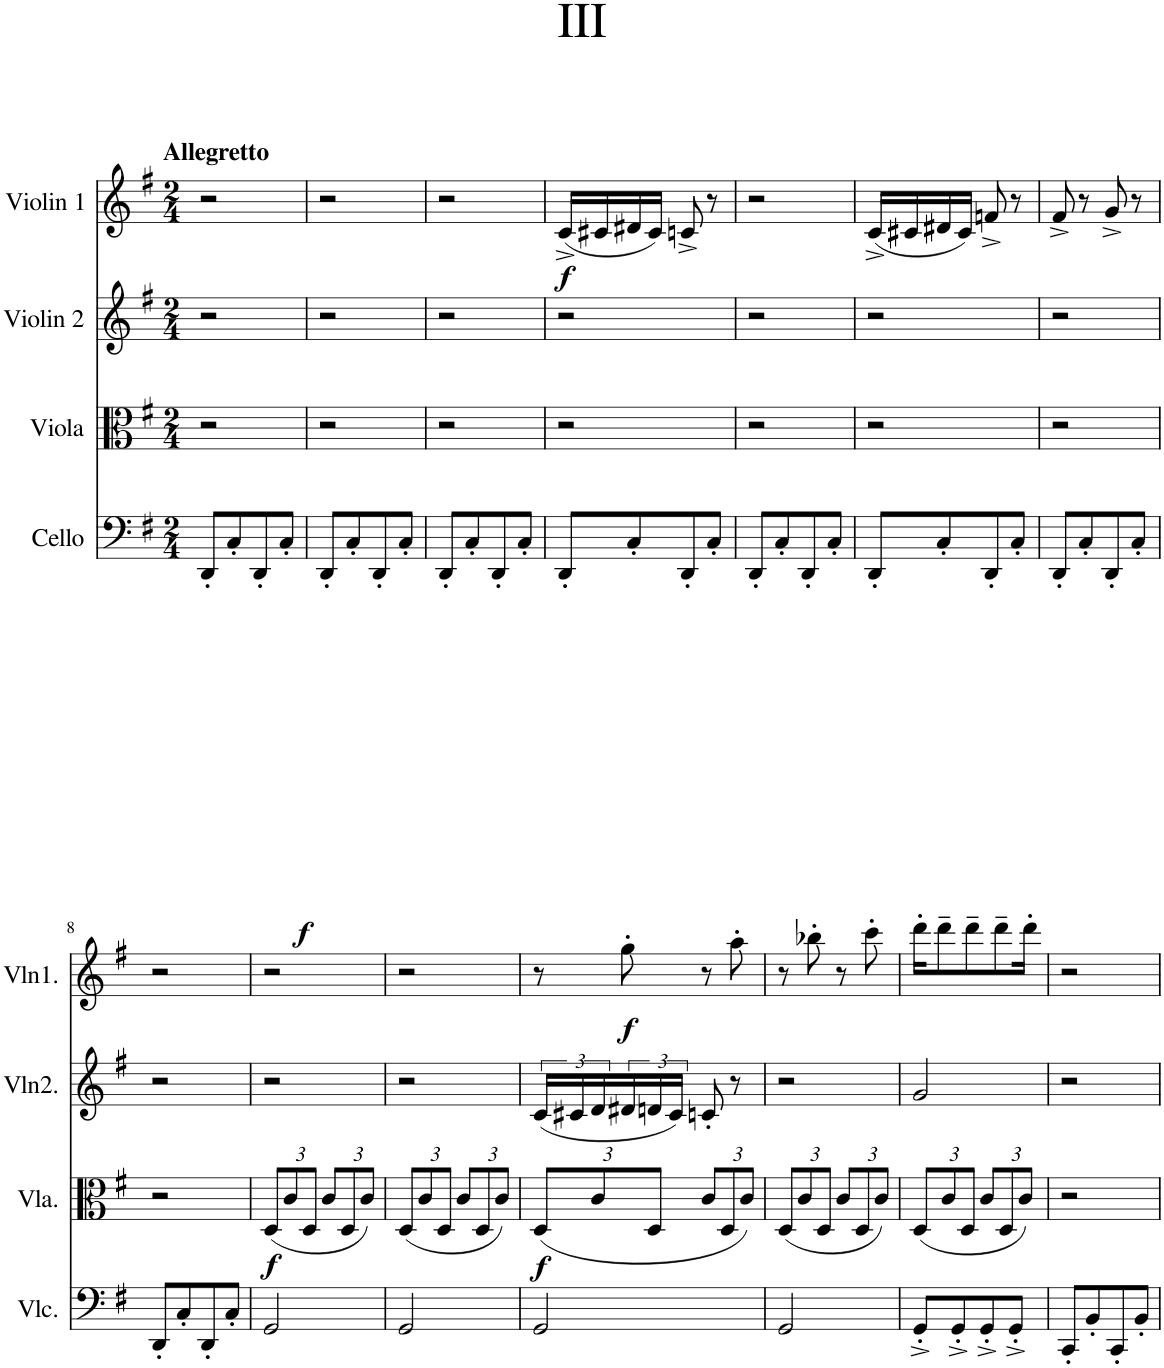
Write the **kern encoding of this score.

**kern	**dynam	**kern	**dynam	**kern	**kern	**dynam
*part4	*part4	*part3	*part3	*part2	*part1	*part1
*staff4	*staff4	*staff3	*staff3	*staff2	*staff1	*staff1
*I"Cello	*	*I"Viola	*	*I"Violin 2	*I"Violin 1	*
*	*	*I'Vla.	*	*I'Vln2.	*I'Vln1.	*
*clefF4	*	*clefC3	*	*clefG2	*clefG2	*
*k[f#]	*	*k[f#]	*	*k[f#]	*k[f#]	*
*M2/4	*	*M2/4	*	*M2/4	*M2/4	*
=1	=1	=1	=1	=1	=1	=1
!	!	!	!	!	!LO:TX:a:B:t=Allegretto	!
!	!LO:DY:b	!	!	!	!	!
8DD'/L	f	2r	.	2r	2r	.
8C'/	.	.	.	.	.	.
8DD'/	.	.	.	.	.	.
8C'/J	.	.	.	.	.	.
=2	=2	=2	=2	=2	=2	=2
8DD'/L	.	2r	.	2r	2r	.
8C'/	.	.	.	.	.	.
8DD'/	.	.	.	.	.	.
8C'/J	.	.	.	.	.	.
=3	=3	=3	=3	=3	=3	=3
8DD'/L	.	2r	.	2r	2r	.
8C'/	.	.	.	.	.	.
8DD'/	.	.	.	.	.	.
8C'/J	.	.	.	.	.	.
=4	=4	=4	=4	=4	=4	=4
!	!	!	!	!	!	!LO:DY:b
8DD'/L	.	2r	.	2r	(16c^/LL	f
.	.	.	.	.	16c#X/	.
8C'/	.	.	.	.	16d#X/	.
.	.	.	.	.	16c#/JJ)	.
8DD'/	.	.	.	.	8cn^/	.
8C'/J	.	.	.	.	8r	.
=5	=5	=5	=5	=5	=5	=5
8DD'/L	.	2r	.	2r	2r	.
8C'/	.	.	.	.	.	.
8DD'/	.	.	.	.	.	.
8C'/J	.	.	.	.	.	.
=6	=6	=6	=6	=6	=6	=6
8DD'/L	.	2r	.	2r	(16c^/LL	.
.	.	.	.	.	16c#X/	.
8C'/	.	.	.	.	16d#X/	.
.	.	.	.	.	16c#/JJ)	.
8DD'/	.	.	.	.	8fn^/	.
8C'/J	.	.	.	.	8r	.
=7	=7	=7	=7	=7	=7	=7
8DD'/L	.	2r	.	2r	8f#^/	.
8C'/	.	.	.	.	8r	.
8DD'/	.	.	.	.	8g^/	.
8C'/J	.	.	.	.	8r	.
!!LO:LB:g=z
=8	=8	=8	=8	=8	=8	=8
8DD'/L	.	2r	.	2r	2r	.
8C'/	.	.	.	.	.	.
8DD'/	.	.	.	.	.	.
8C'/J	.	.	.	.	.	.
=9	=9	=9	=9	=9	=9	=9
*	*	*Xbrackettup	*	*	*	*
!	!	!	!LO:DY:b	!	!	!
2GG/	.	(12D/L	f	2r	2r	.
.	.	12c/	.	.	.	.
.	.	12D/J	.	.	.	.
.	.	12c/L	.	.	.	.
.	.	12D/	.	.	.	.
.	.	12c/J)	.	.	.	.
=10	=10	=10	=10	=10	=10	=10
2GG/	.	(12D/L	.	2r	2r	.
.	.	12c/	.	.	.	.
.	.	12D/J	.	.	.	.
.	.	12c/L	.	.	.	.
.	.	12D/	.	.	.	.
.	.	12c/J)	.	.	.	.
=11	=11	=11	=11	=11	=11	=11
!	!	!	!LO:DY:b	!	!	!
2GG/	.	(12D/L	f	(24c/LL	8r	.
.	.	.	.	24c#X/	.	.
.	.	12c/	.	24d/	.	.
!	!	!	!	!	!	!LO:DY:b
.	.	.	.	24d#X/	8gg'\	f
.	.	12D/J	.	24dn/	.	.
.	.	.	.	24c#/JJ)	.	.
.	.	12c/L	.	8cn'/	8r	.
.	.	12D/	.	.	.	.
.	.	.	.	8r	8aa'\	.
.	.	12c/J)	.	.	.	.
=12	=12	=12	=12	=12	=12	=12
2GG/	.	(12D/L	.	2r	8r	.
.	.	12c/	.	.	.	.
.	.	.	.	.	8bb-X'\	.
.	.	12D/J	.	.	.	.
.	.	12c/L	.	.	8r	.
.	.	12D/	.	.	.	.
.	.	.	.	.	8ccc'\	.
.	.	12c/J)	.	.	.	.
=13	=13	=13	=13	=13	=13	=13
8GG'^/L	.	(12D/L	.	2g/	16ddd'\KL	.
.	.	.	.	.	8ddd~\	.
.	.	12c/	.	.	.	.
8GG'^/	.	.	.	.	.	.
.	.	12D/J	.	.	.	.
.	.	.	.	.	8ddd~\	.
8GG'^/	.	12c/L	.	.	.	.
.	.	.	.	.	8ddd~\	.
.	.	12D/	.	.	.	.
8GG'^/J	.	.	.	.	.	.
.	.	12c/J)	.	.	.	.
.	.	.	.	.	16ddd'\Jk	.
=14	=14	=14	=14	=14	=14	=14
8CC'/L	.	2r	.	2r	2r	.
8BB'/	.	.	.	.	.	.
8CC'/	.	.	.	.	.	.
8BB'/J	.	.	.	.	.	.
=	=	=	=	=	=	=
*-	*-	*-	*-	*-	*-	*-
